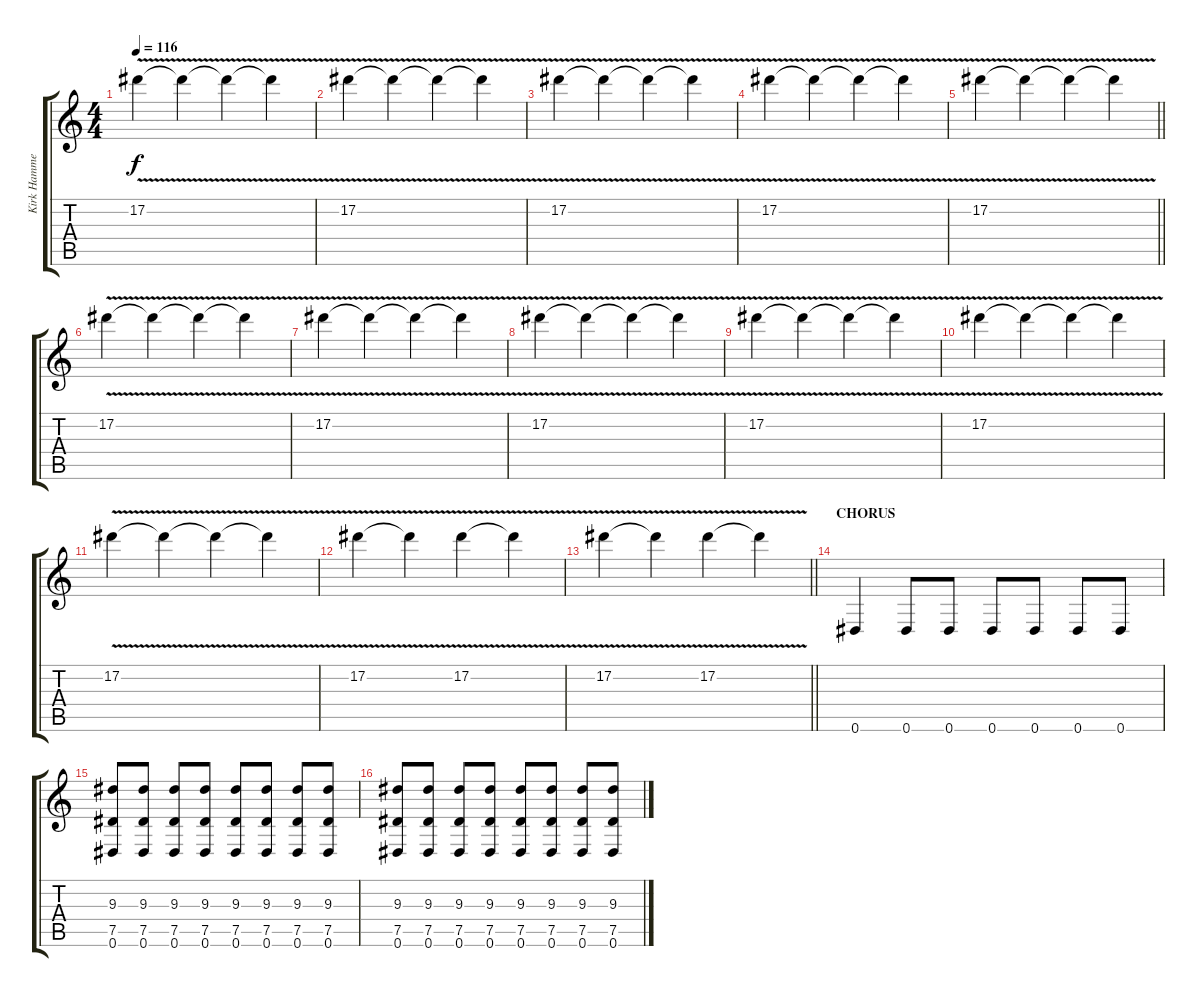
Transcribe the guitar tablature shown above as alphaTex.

\track ("Kirk Hammett - lead and rhythm guitar" "Kirk Hamme") {instrument distortionguitar}
\staff {score tabs}
\tuning (Eb4 Bb3 Gb3 Db3 Ab2 Eb2) {hide}
\ts (4 4)
\tempo 116
\clef g2
\ks c
17.2{v}.4{dy f} 17.2{v t}.4 17.2{v t}.4 17.2{v t}.4 |
17.2{v}.4 17.2{v t}.4 17.2{v t}.4 17.2{v t}.4 |
17.2{v}.4 17.2{v t}.4 17.2{v t}.4 17.2{v t}.4 |
17.2{v}.4 17.2{v t}.4 17.2{v t}.4 17.2{v t}.4 |
\barLineRight lightlight
17.2{v}.4 17.2{v t}.4 17.2{v t}.4 17.2{v t}.4 |
\section ("" "")
17.2{v}.4 17.2{v t}.4 17.2{v t}.4 17.2{v t}.4 |
17.2{v}.4 17.2{v t}.4 17.2{v t}.4 17.2{v t}.4 |
17.2{v}.4 17.2{v t}.4 17.2{v t}.4 17.2{v t}.4 |
17.2{v}.4 17.2{v t}.4 17.2{v t}.4 17.2{v t}.4 |
17.2{v}.4 17.2{v t}.4 17.2{v t}.4 17.2{v t}.4 |
17.2{v}.4 17.2{v t}.4 17.2{v t}.4 17.2{v t}.4 |
17.2{v}.4 17.2{v t}.4 17.2{v}.4 17.2{v t}.4 |
\barLineRight lightlight
17.2{v}.4 17.2{v t}.4 17.2{v}.4 17.2{v t}.4 |
\section ("" "CHORUS")
0.6.4{instrument distortionguitar} 0.6.8 0.6.8 0.6.8 0.6.8 0.6.8 0.6.8 |
(9.3 7.5 0.6).8 (9.3 7.5 0.6).8 (9.3 7.5 0.6).8 (9.3 7.5 0.6).8 (9.3 7.5 0.6).8 (9.3 7.5 0.6).8 (9.3 7.5 0.6).8 (9.3 7.5 0.6).8 |
(9.3 7.5 0.6).8 (9.3 7.5 0.6).8 (9.3 7.5 0.6).8 (9.3 7.5 0.6).8 (9.3 7.5 0.6).8 (9.3 7.5 0.6).8 (9.3 7.5 0.6).8 (9.3 7.5 0.6).8
